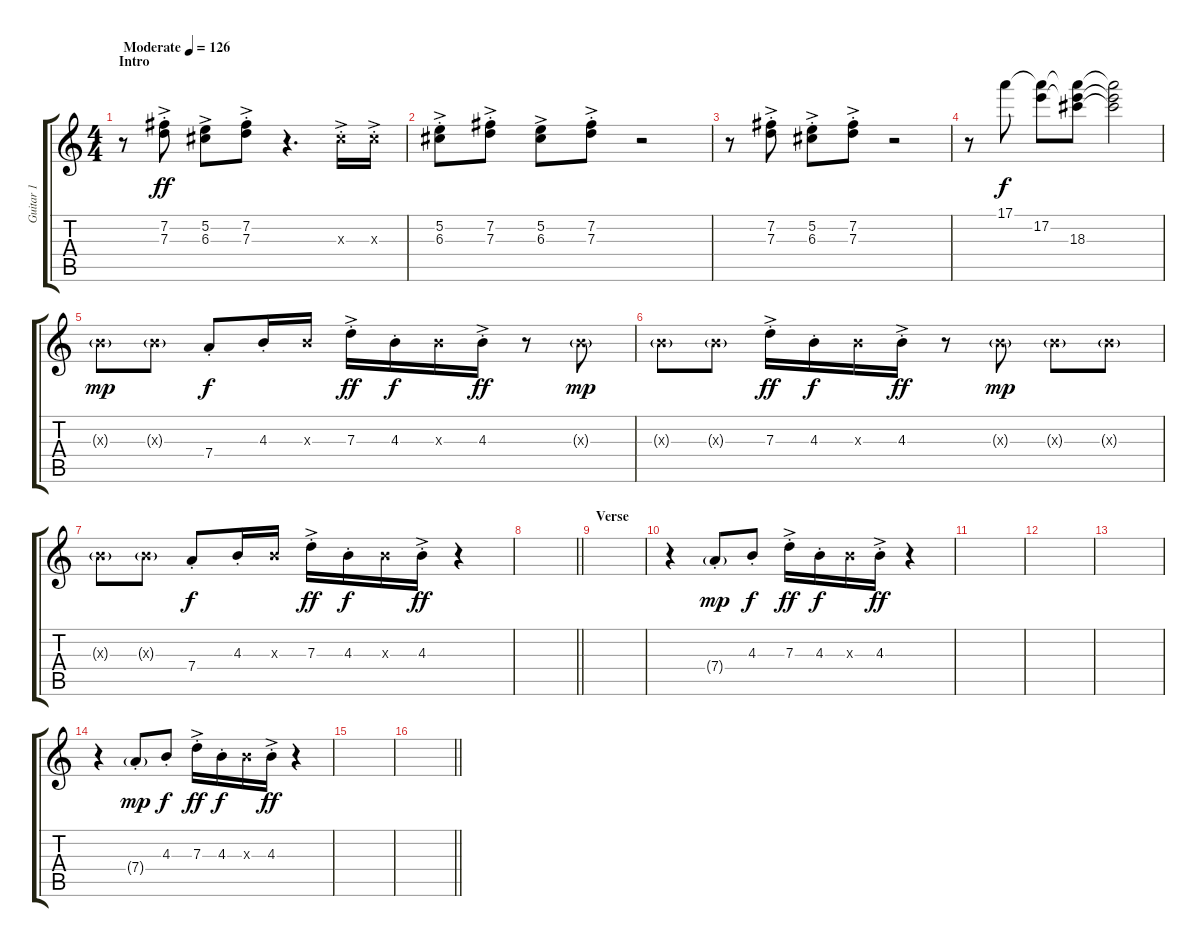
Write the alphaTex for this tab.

\track ("Guitar 1" "Guitar 1") {instrument electricguitarmuted}
\staff {score tabs}
\tuning (E4 B3 G3 D3 A2 E2) {hide}
\ts (4 4)
\section ("" "Intro")
\tempo (126 "Moderate")
\clef g2
\ks c
r.8{dy ff instrument electricguitarmuted} (7.2{ac st} 7.3{ac st}).8 (5.2{ac} 6.3{ac}).8 (7.2{ac st} 7.3{ac st}).8 r.4{d} 6.3{ac st x}.16 6.3{ac st x}.16 |
(5.2{ac st} 6.3{ac st}).8 (7.2{ac st} 7.3{ac st}).8 (5.2{ac} 6.3{ac}).8 (7.2{ac st} 7.3{ac st}).8 r.2 |
r.8 (7.2{ac st} 7.3{ac st}).8 (5.2{ac st} 6.3{ac st}).8 (7.2{ac st} 7.3{ac st}).8 r.2 |
r.8 17.1.8{dy f} (17.1{t} 17.2).8 (17.1{t} 17.2{t} 18.3).8 (17.1{t} 17.2{t} 18.3{t}).2 |
4.3{g x}.8{dy mp} 4.3{g x}.8 7.4{st}.8{dy f} 4.3{st}.16 4.3{x}.16 7.3{ac st}.16{dy ff} 4.3{st}.16{dy f} 4.3{x}.16 4.3{ac st}.16{dy ff} r.8 4.3{g x}.8{dy mp} |
4.3{g x}.8 4.3{g x}.8 7.3{ac st}.16{dy ff} 4.3{st}.16{dy f} 4.3{x}.16 4.3{ac st}.16{dy ff} r.8 4.3{g x}.8{dy mp} 4.3{g x}.8 4.3{g x}.8 |
4.3{g x}.8 4.3{g x}.8 7.4{st}.8{dy f} 4.3{st}.16 4.3{x}.16 7.3{ac st}.16{dy ff} 4.3{st}.16{dy f} 4.3{x}.16 4.3{ac st}.16{dy ff} r.4 |
\barLineRight lightlight
|
\section ("" "Verse")
|
r.4 7.4{g st}.8{dy mp} 4.3{st}.8{dy f} 7.3{ac st}.16{dy ff} 4.3{st}.16{dy f} 4.3{x}.16 4.3{ac st}.16{dy ff} r.4 |
|
|
|
r.4 7.4{g st}.8{dy mp} 4.3{st}.8{dy f} 7.3{ac st}.16{dy ff} 4.3{st}.16{dy f} 4.3{x}.16 4.3{ac st}.16{dy ff} r.4 |
|
\barLineRight lightlight
